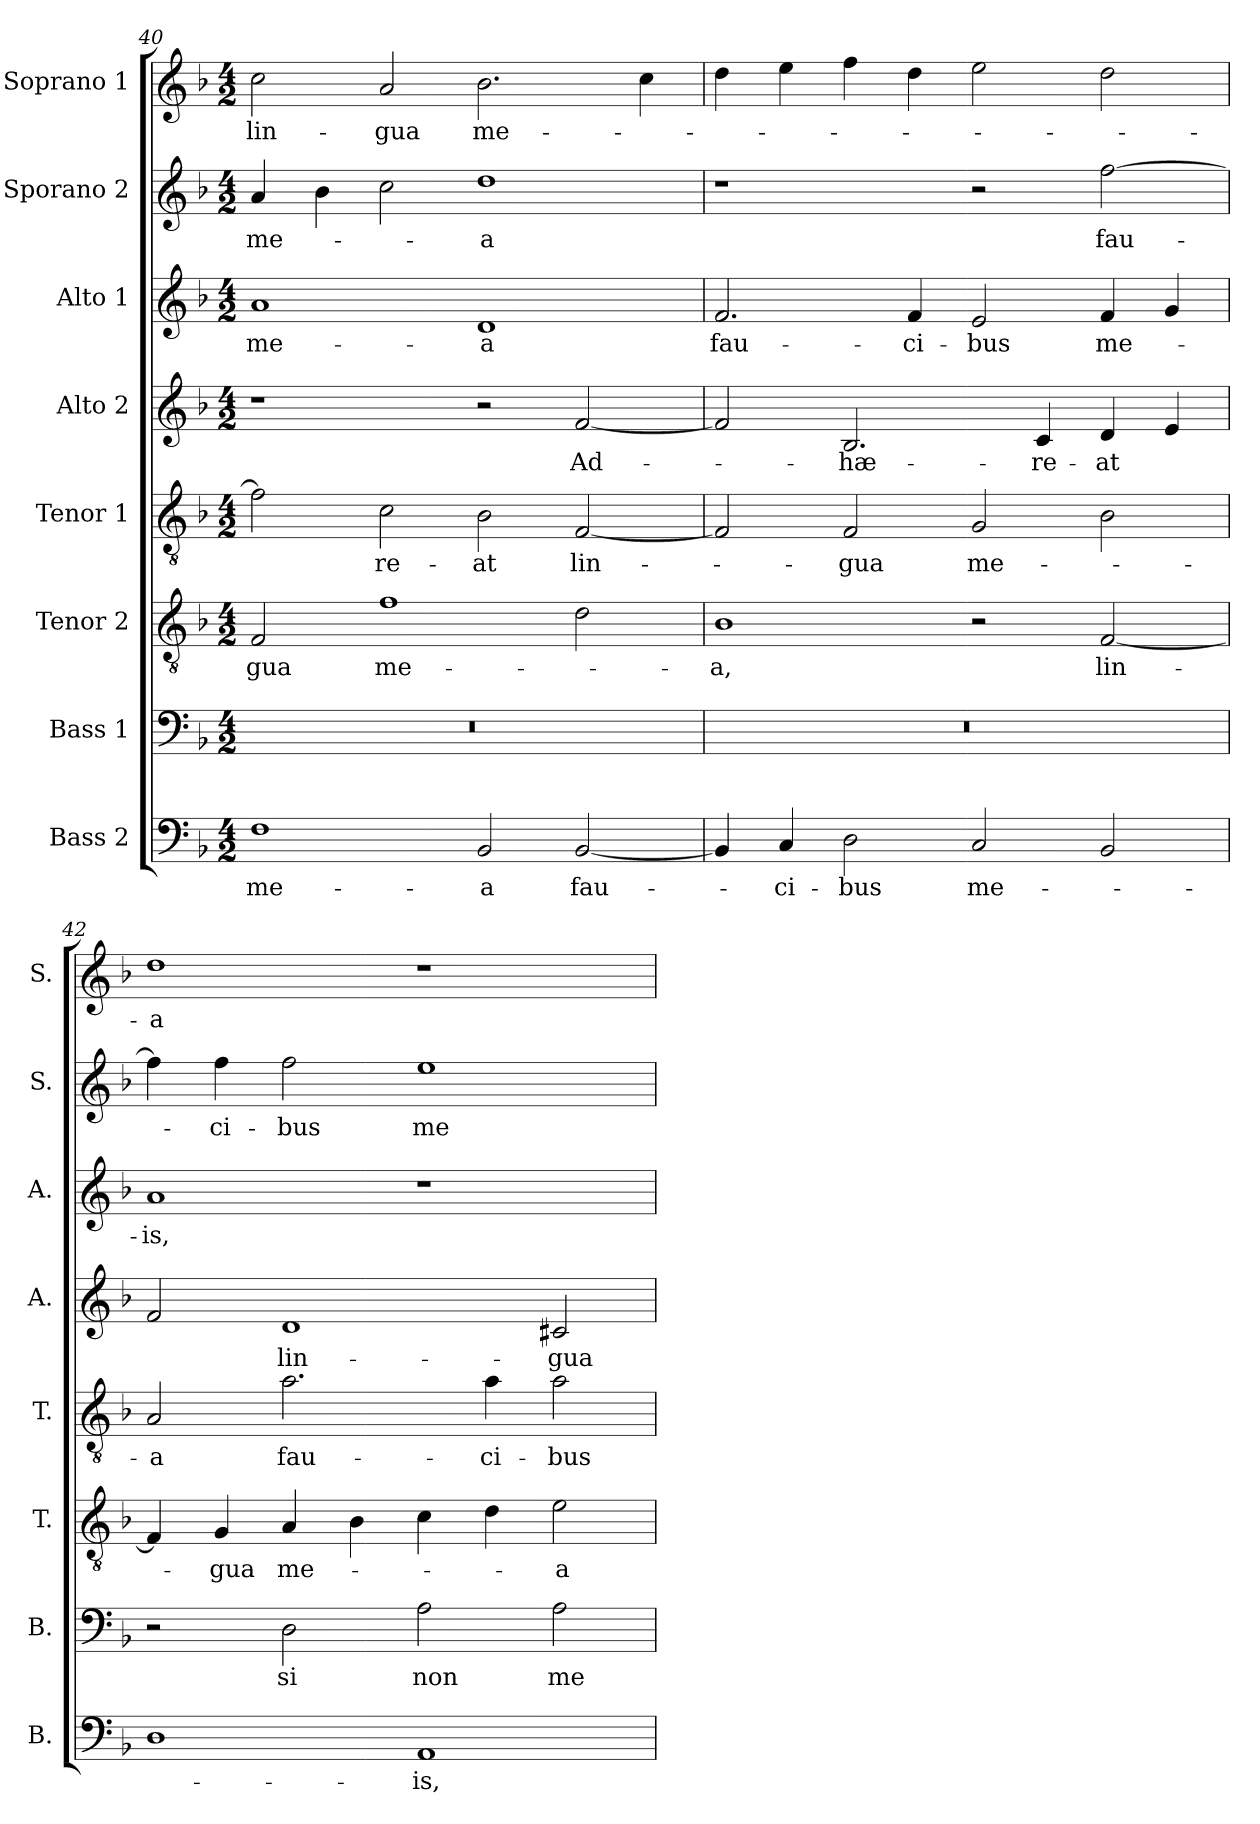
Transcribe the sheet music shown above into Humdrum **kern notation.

**kern	**text	**kern	**text	**kern	**text	**kern	**text	**kern	**text	**kern	**text	**kern	**text	**kern	**text
*part8	*part8	*part7	*part7	*part6	*part6	*part5	*part5	*part4	*part4	*part3	*part3	*part2	*part2	*part1	*part1
*staff8	*staff8	*staff7	*staff7	*staff6	*staff6	*staff5	*staff5	*staff4	*staff4	*staff3	*staff3	*staff2	*staff2	*staff1	*staff1
*I"Bass 2	*	*I"Bass 1	*	*I"Tenor 2	*	*I"Tenor 1	*	*I"Alto 2	*	*I"Alto 1	*	*I"Sporano 2	*	*I"Soprano 1	*
*I'B.	*	*I'B.	*	*I'T.	*	*I'T.	*	*I'A.	*	*I'A.	*	*I'S.	*	*I'S.	*
!!LO:PB:g=z
*clefF4	*	*clefF4	*	*clefGv2	*	*clefGv2	*	*clefG2	*	*clefG2	*	*clefG2	*	*clefG2	*
*	*	*	*	*ITrd7c12	*	*ITrd7c12	*	*	*	*	*	*	*	*	*
*k[b-]	*	*k[b-]	*	*k[b-]	*	*k[b-]	*	*k[b-]	*	*k[b-]	*	*k[b-]	*	*k[b-]	*
*F:	*	*F:	*	*F:	*	*F:	*	*F:	*	*F:	*	*F:	*	*F:	*
*M4/2	*	*M4/2	*	*M4/2	*	*M4/2	*	*M4/2	*	*M4/2	*	*M4/2	*	*M4/2	*
=40	=40	=40	=40	=40	=40	=40	=40	=40	=40	=40	=40	=40	=40	=40	=40
!	!LO:LY:b:color=#000000	!LO:N:vis=1	!	!	!	!	!	!	!	!	!	!	!	!	!
!	!	!	!	!	!LO:LY:b:color=#000000	!	!	!	!	!	!	!	!	!	!
!	!	!	!	!	!	!	!	!	!	!	!LO:LY:b:color=#000000	!	!	!	!
!	!	!	!	!	!	!	!	!	!	!	!	!	!LO:LY:b:color=#000000	!	!
!	!	!	!	!	!	!	!	!	!	!	!	!	!	!	!LO:LY:b:color=#000000
1Fi	me-	0r	.	2FFi/	-gua	2Fi\]	.	1r	.	1ai	me-	4ai/	me-	2cci\	lin-
.	.	.	.	.	.	.	.	.	.	.	.	4b-i\	.	.	.
!	!	!	!	!	!LO:LY:b:color=#000000	!	!	!	!	!	!	!	!	!	!
!	!	!	!	!	!	!	!LO:LY:b:color=#000000	!	!	!	!	!	!	!	!
!	!	!	!	!	!	!	!	!	!	!	!	!	!	!	!LO:LY:b:color=#000000
.	.	.	.	1Fi	me-	2Ci\	-re-	.	.	.	.	2cci\	.	2ai/	-gua
!	!LO:LY:b:color=#000000	!	!	!	!	!	!	!	!	!	!	!	!	!	!
!	!	!	!	!	!	!	!LO:LY:b:color=#000000	!	!	!	!	!	!	!	!
!	!	!	!	!	!	!	!	!	!	!	!LO:LY:b:color=#000000	!	!	!	!
!	!	!	!	!	!	!	!	!	!	!	!	!	!LO:LY:b:color=#000000	!	!
!	!	!	!	!	!	!	!	!	!	!	!	!	!	!	!LO:LY:b:color=#000000
2BB-i/	-a	.	.	.	.	2BB-i\	-at	2r	.	1di	-a	1ddi	-a	2.b-i\	me-
!	!LO:LY:b:color=#000000	!	!	!	!	!	!	!	!	!	!	!	!	!	!
!	!	!	!	!	!	!	!LO:LY:b:color=#000000	!	!	!	!	!	!	!	!
!	!	!	!	!	!	!	!	!	!LO:LY:b:color=#000000	!	!	!	!	!	!
[<2BB-i/	fau-	.	.	2Di\	.	[<2FFi/	lin-	[<2fi/	Ad-	.	.	.	.	.	.
.	.	.	.	.	.	.	.	.	.	.	.	.	.	4cci\	.
=41	=41	=41	=41	=41	=41	=41	=41	=41	=41	=41	=41	=41	=41	=41	=41
!	!	!LO:N:vis=1	!	!	!	!	!	!	!	!	!	!	!	!	!
!	!	!	!	!	!LO:LY:b:color=#000000	!	!	!	!	!	!	!	!	!	!
!	!	!	!	!	!	!	!	!	!	!	!LO:LY:b:color=#000000	!	!	!	!
4BB-i/]	.	0r	.	1BB-i	-a,	2FFi/]	.	2fi/]	.	2.fi/	fau-	1r	.	4ddi\	.
!	!LO:LY:b:color=#000000	!	!	!	!	!	!	!	!	!	!	!	!	!	!
4Ci/	-ci-	.	.	.	.	.	.	.	.	.	.	.	.	4eei\	.
!	!LO:LY:b:color=#000000	!	!	!	!	!	!	!	!	!	!	!	!	!	!
!	!	!	!	!	!	!	!LO:LY:b:color=#000000	!	!	!	!	!	!	!	!
!	!	!	!	!	!	!	!	!	!LO:LY:b:color=#000000	!	!	!	!	!	!
2Di\	-bus	.	.	.	.	2FFi/	-gua	2.B-i/	-hæ-	.	.	.	.	4ffi\	.
!	!	!	!	!	!	!	!	!	!	!	!LO:LY:b:color=#000000	!	!	!	!
.	.	.	.	.	.	.	.	.	.	4fi/	-ci-	.	.	4ddi\	.
!	!LO:LY:b:color=#000000	!	!	!	!	!	!	!	!	!	!	!	!	!	!
!	!	!	!	!	!	!	!LO:LY:b:color=#000000	!	!	!	!	!	!	!	!
!	!	!	!	!	!	!	!	!	!	!	!LO:LY:b:color=#000000	!	!	!	!
2Ci/	me-	.	.	2r	.	2GGi/	me-	.	.	2ei/	-bus	2r	.	2eei\	.
!	!	!	!	!	!	!	!	!	!LO:LY:b:color=#000000	!	!	!	!	!	!
.	.	.	.	.	.	.	.	4ci/	-re-	.	.	.	.	.	.
!	!	!	!	!	!LO:LY:b:color=#000000	!	!	!	!	!	!	!	!	!	!
!	!	!	!	!	!	!	!	!	!LO:LY:b:color=#000000	!	!	!	!	!	!
!	!	!	!	!	!	!	!	!	!	!	!LO:LY:b:color=#000000	!	!	!	!
!	!	!	!	!	!	!	!	!	!	!	!	!	!LO:LY:b:color=#000000	!	!
2BB-i/	.	.	.	[<2FFi/	lin-	2BB-i\	.	4di/	-at	4fi/	me-	[>2ffi\	fau-	2ddi\	.
.	.	.	.	.	.	.	.	4ei/	.	4gi/	.	.	.	.	.
=42	=42	=42	=42	=42	=42	=42	=42	=42	=42	=42	=42	=42	=42	=42	=42
!	!	!	!	!	!	!	!LO:LY:b:color=#000000	!	!	!	!	!	!	!	!
!	!	!	!	!	!	!	!	!	!	!	!LO:LY:b:color=#000000	!	!	!	!
!	!	!	!	!	!	!	!	!	!	!	!	!	!	!	!LO:LY:b:color=#000000
1Di	.	2r	.	4FFi/]	.	2AAi/	-a	2fi/	.	1ai	-is,	4ffi\]	.	1ddi	-a
!	!	!	!	!	!LO:LY:b:color=#000000	!	!	!	!	!	!	!	!	!	!
!	!	!	!	!	!	!	!	!	!	!	!	!	!LO:LY:b:color=#000000	!	!
.	.	.	.	4GGi/	-gua	.	.	.	.	.	.	4ffi\	-ci-	.	.
!	!	!	!LO:LY:b:color=#000000	!	!	!	!	!	!	!	!	!	!	!	!
!	!	!	!	!	!LO:LY:b:color=#000000	!	!	!	!	!	!	!	!	!	!
!	!	!	!	!	!	!	!LO:LY:b:color=#000000	!	!	!	!	!	!	!	!
!	!	!	!	!	!	!	!	!	!LO:LY:b:color=#000000	!	!	!	!	!	!
!	!	!	!	!	!	!	!	!	!	!	!	!	!LO:LY:b:color=#000000	!	!
.	.	2Di\	si	4AAi/	me-	2.Ai\	fau-	1di	lin-	.	.	2ffi\	-bus	.	.
.	.	.	.	4BB-i\	.	.	.	.	.	.	.	.	.	.	.
!	!LO:LY:b:color=#000000	!	!	!	!	!	!	!	!	!	!	!	!	!	!
!	!	!	!LO:LY:b:color=#000000	!	!	!	!	!	!	!	!	!	!	!	!
!	!	!	!	!	!	!	!	!	!	!	!	!	!LO:LY:b:color=#000000	!	!
1AAi	-is,	2Ai\	non	4Ci\	.	.	.	.	.	1r	.	1eei	me-	1r	.
!	!	!	!	!	!	!	!LO:LY:b:color=#000000	!	!	!	!	!	!	!	!
.	.	.	.	4Di\	.	4Ai\	-ci-	.	.	.	.	.	.	.	.
!	!	!	!LO:LY:b:color=#000000	!	!	!	!	!	!	!	!	!	!	!	!
!	!	!	!	!	!LO:LY:b:color=#000000	!	!	!	!	!	!	!	!	!	!
!	!	!	!	!	!	!	!LO:LY:b:color=#000000	!	!	!	!	!	!	!	!
!	!	!	!	!	!	!	!	!	!LO:LY:b:color=#000000	!	!	!	!	!	!
.	.	2Ai\	me-	2Ei\	-a	2Ai\	-bus	2c#Xi/	-gua	.	.	.	.	.	.
=	=	=	=	=	=	=	=	=	=	=	=	=	=	=	=
*-	*-	*-	*-	*-	*-	*-	*-	*-	*-	*-	*-	*-	*-	*-	*-
